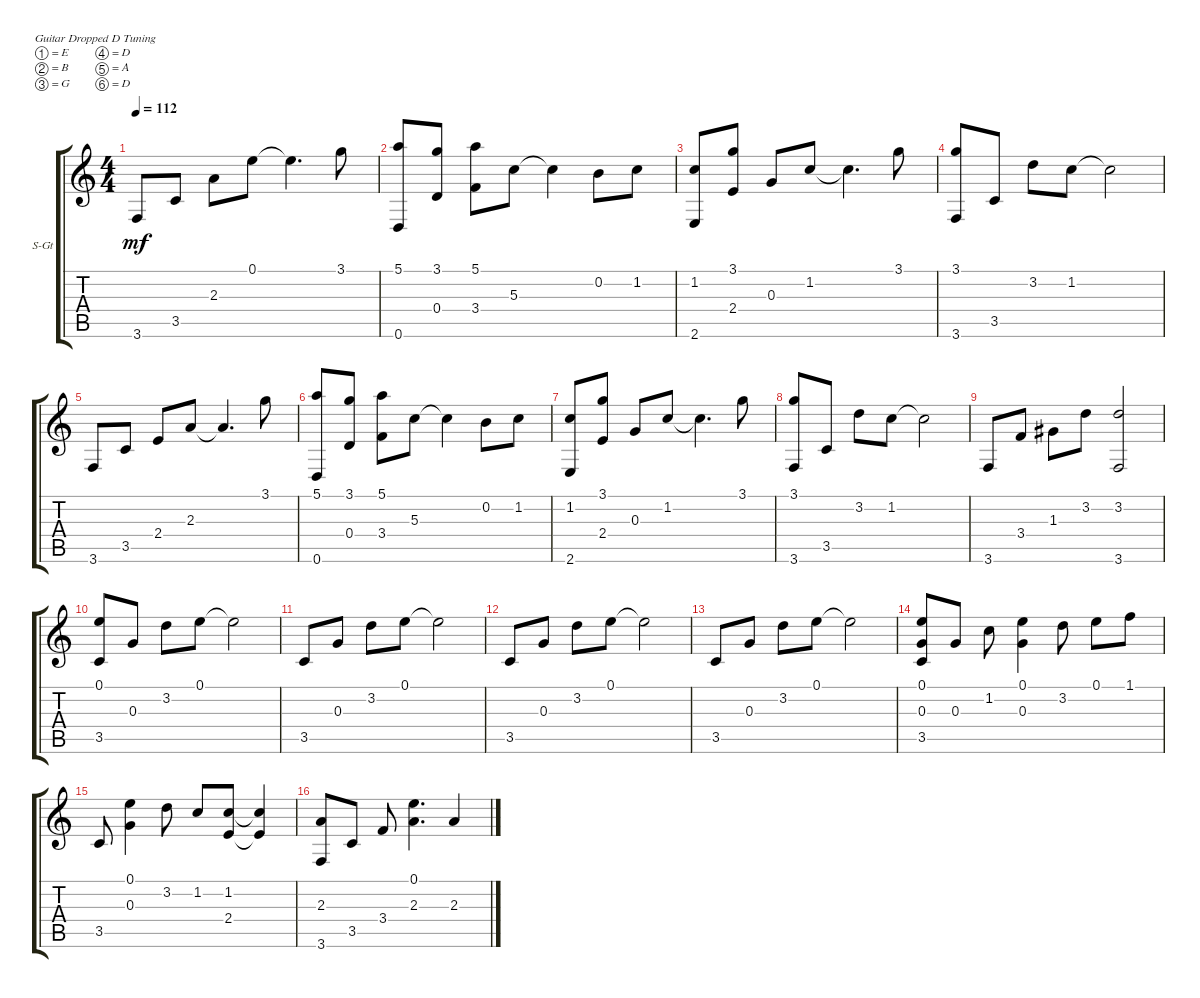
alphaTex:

\defaultSystemsLayout 4
\bracketExtendMode groupsimilarinstruments
\firstSystemTrackNameOrientation horizontal
\otherSystemsTrackNameOrientation horizontal
\track ("Steel Guitar" "S-Gt") {instrument acousticguitarsteel}
\staff {score tabs}
\tuning (E4 B3 G3 D3 A2 D2)
\ts (4 4)
\tempo 112
\clef g2
\ks c
3.6.8{dy mf} 3.5.8 2.3.8 0.1.8 0.1{t}.4{d} 3.1.8 |
(0.6 5.1).8 (0.4 3.1).8 (3.4 5.1).8 5.3.8 5.3{t}.4 0.2.8 1.2.8 |
(1.2 2.6).8 (2.4 3.1).8 0.3.8 1.2.8 1.2{t}.4{d} 3.1.8 |
(3.1 3.6).8 3.5.8 3.2.8 1.2.8 1.2{t}.2 |
3.6.8 3.5.8 2.4.8 2.3.8 2.3{t}.4{d} 3.1.8 |
(0.6 5.1).8 (0.4 3.1).8 (3.4 5.1).8 5.3.8 5.3{t}.4 0.2.8 1.2.8 |
(1.2 2.6).8 (2.4 3.1).8 0.3.8 1.2.8 1.2{t}.4{d} 3.1.8 |
(3.1 3.6).8 3.5.8 3.2.8 1.2.8 1.2{t}.2 |
3.6.8 3.4.8 1.3.8 3.2.8 (3.2 3.6).2 |
(0.1 3.5).8 0.3.8 3.2.8 0.1.8 0.1{t}.2 |
3.5.8 0.3.8 3.2.8 0.1.8 0.1{t}.2 |
3.5.8 0.3.8 3.2.8 0.1.8 0.1{t}.2 |
3.5.8 0.3.8 3.2.8 0.1.8 0.1{t}.2 |
(0.1 3.5 0.3).8 0.3.8 1.2.8 (0.1 0.3).4 3.2.8 0.1.8 1.1.8 |
3.5.8 (0.3 0.1).4 3.2.8 1.2.8 (1.2 2.4).8 (1.2{t} 2.4{t}).4 |
(3.6 2.3).8 3.5.8 3.4.8 (2.3 0.1).4{d} 2.3.4
